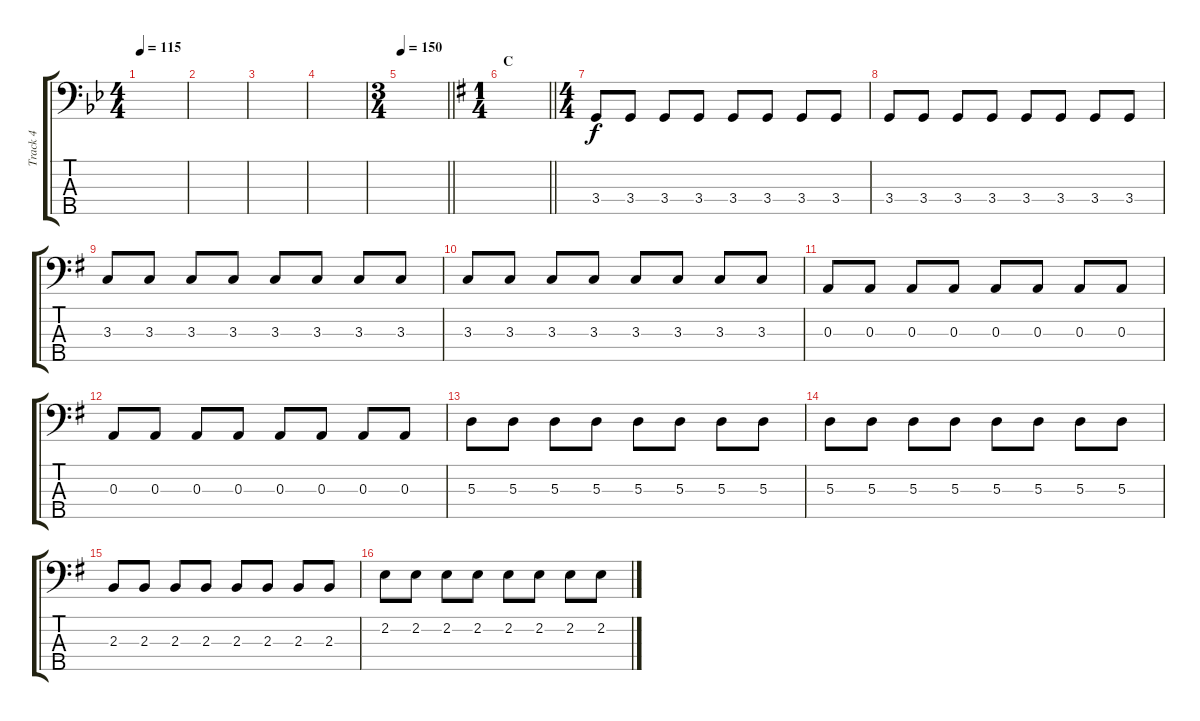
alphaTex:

\track ("Track 4" "Track 4") {instrument electricbassfinger}
\staff {score tabs}
\tuning (G2 D2 A1 E1 B0) {hide}
\ts (4 4)
\tempo 115
\clef f4
\ks bb
|
|
|
|
\ts (3 4)
\tempo 150
\barLineRight lightlight
|
\ts (1 4)
\section ("" "C")
\barLineRight lightlight
\ks g
|
\ts (4 4)
3.4.8 3.4.8 3.4.8 3.4.8 3.4.8 3.4.8 3.4.8 3.4.8 |
3.4.8 3.4.8 3.4.8 3.4.8 3.4.8 3.4.8 3.4.8 3.4.8 |
3.3.8 3.3.8 3.3.8 3.3.8 3.3.8 3.3.8 3.3.8 3.3.8 |
3.3.8 3.3.8 3.3.8 3.3.8 3.3.8 3.3.8 3.3.8 3.3.8 |
0.3.8 0.3.8 0.3.8 0.3.8 0.3.8 0.3.8 0.3.8 0.3.8 |
0.3.8 0.3.8 0.3.8 0.3.8 0.3.8 0.3.8 0.3.8 0.3.8 |
5.3.8 5.3.8 5.3.8 5.3.8 5.3.8 5.3.8 5.3.8 5.3.8 |
5.3.8 5.3.8 5.3.8 5.3.8 5.3.8 5.3.8 5.3.8 5.3.8 |
2.3.8 2.3.8 2.3.8 2.3.8 2.3.8 2.3.8 2.3.8 2.3.8 |
2.2.8 2.2.8 2.2.8 2.2.8 2.2.8 2.2.8 2.2.8 2.2.8
